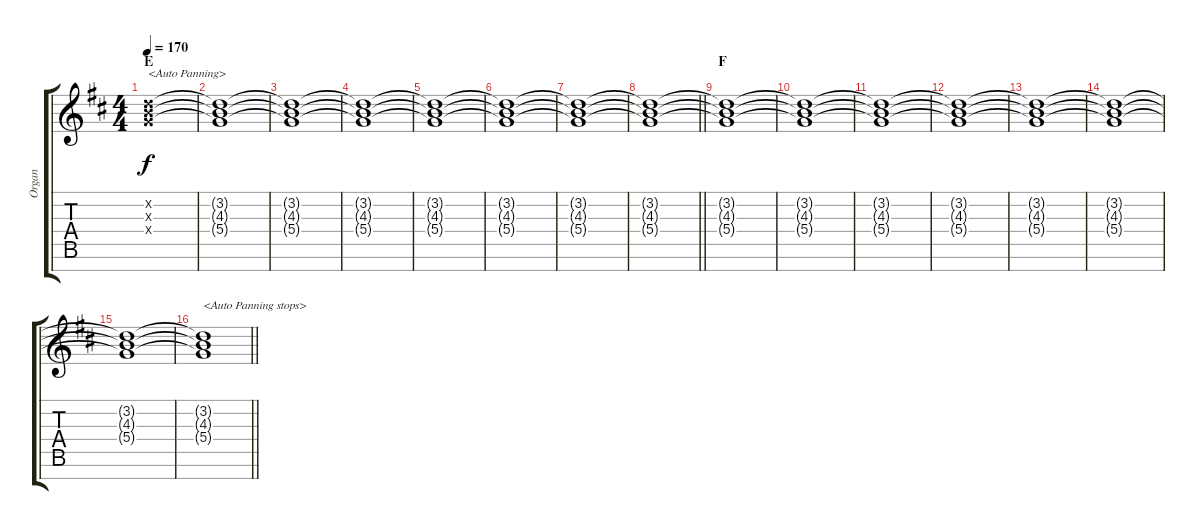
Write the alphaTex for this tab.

\track ("Organ" "Organ") {instrument rockorgan}
\staff {score tabs}
\tuning (E5 B4 G4 D4 A3 E3 B2) {hide}
\ts (4 4)
\section ("" "E")
\tempo 170
\clef g2
\ks d
(3.2{x} 4.3{x} 5.4{x}).1{txt "<Auto Panning>" dy f} |
(3.2{t} 4.3{t} 5.4{t}).1 |
(3.2{t} 4.3{t} 5.4{t}).1 |
(3.2{t} 4.3{t} 5.4{t}).1 |
(3.2{t} 4.3{t} 5.4{t}).1 |
(3.2{t} 4.3{t} 5.4{t}).1 |
(3.2{t} 4.3{t} 5.4{t}).1 |
\barLineRight lightlight
(3.2{t} 4.3{t} 5.4{t}).1 |
\section ("" "F")
(3.2{t} 4.3{t} 5.4{t}).1 |
(3.2{t} 4.3{t} 5.4{t}).1 |
(3.2{t} 4.3{t} 5.4{t}).1 |
(3.2{t} 4.3{t} 5.4{t}).1 |
(3.2{t} 4.3{t} 5.4{t}).1 |
(3.2{t} 4.3{t} 5.4{t}).1 |
(3.2{t} 4.3{t} 5.4{t}).1 |
\barLineRight lightlight
(3.2{t} 4.3{t} 5.4{t}).1{txt "<Auto Panning stops>"}
